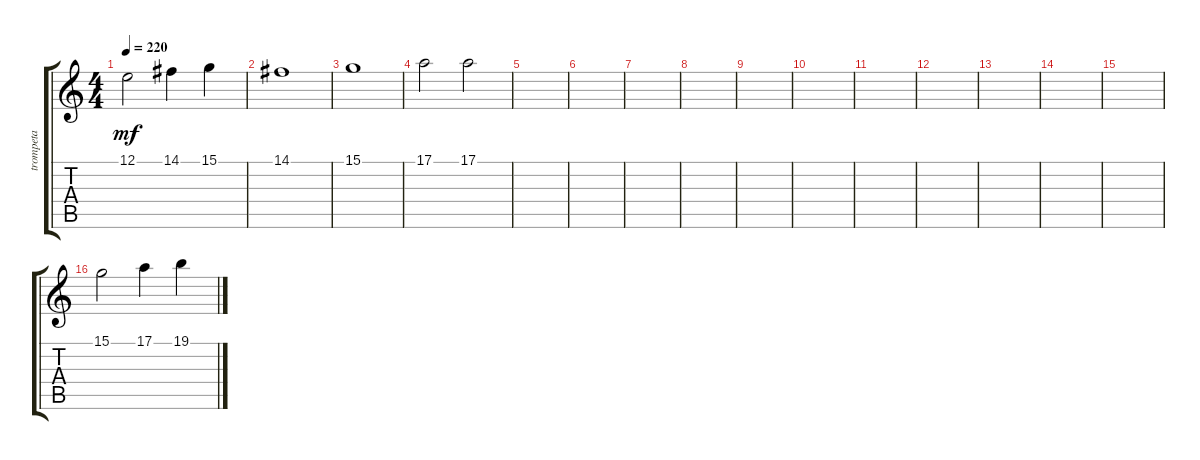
\track ("trompeta" "trompeta") {instrument trumpet}
\staff {score tabs}
\tuning (E4 B3 G3 D3 A2 E2) {hide}
\ts (4 4)
\tempo 220
\clef g2
\ks c
12.1.2{dy mf instrument trumpet} 14.1.4 15.1.4 |
14.1.1 |
15.1.1{instrument trumpet} |
17.1.2 17.1.2 |
|
|
|
|
|
|
|
|
|
|
|
15.1.2{instrument trumpet} 17.1.4 19.1.4
